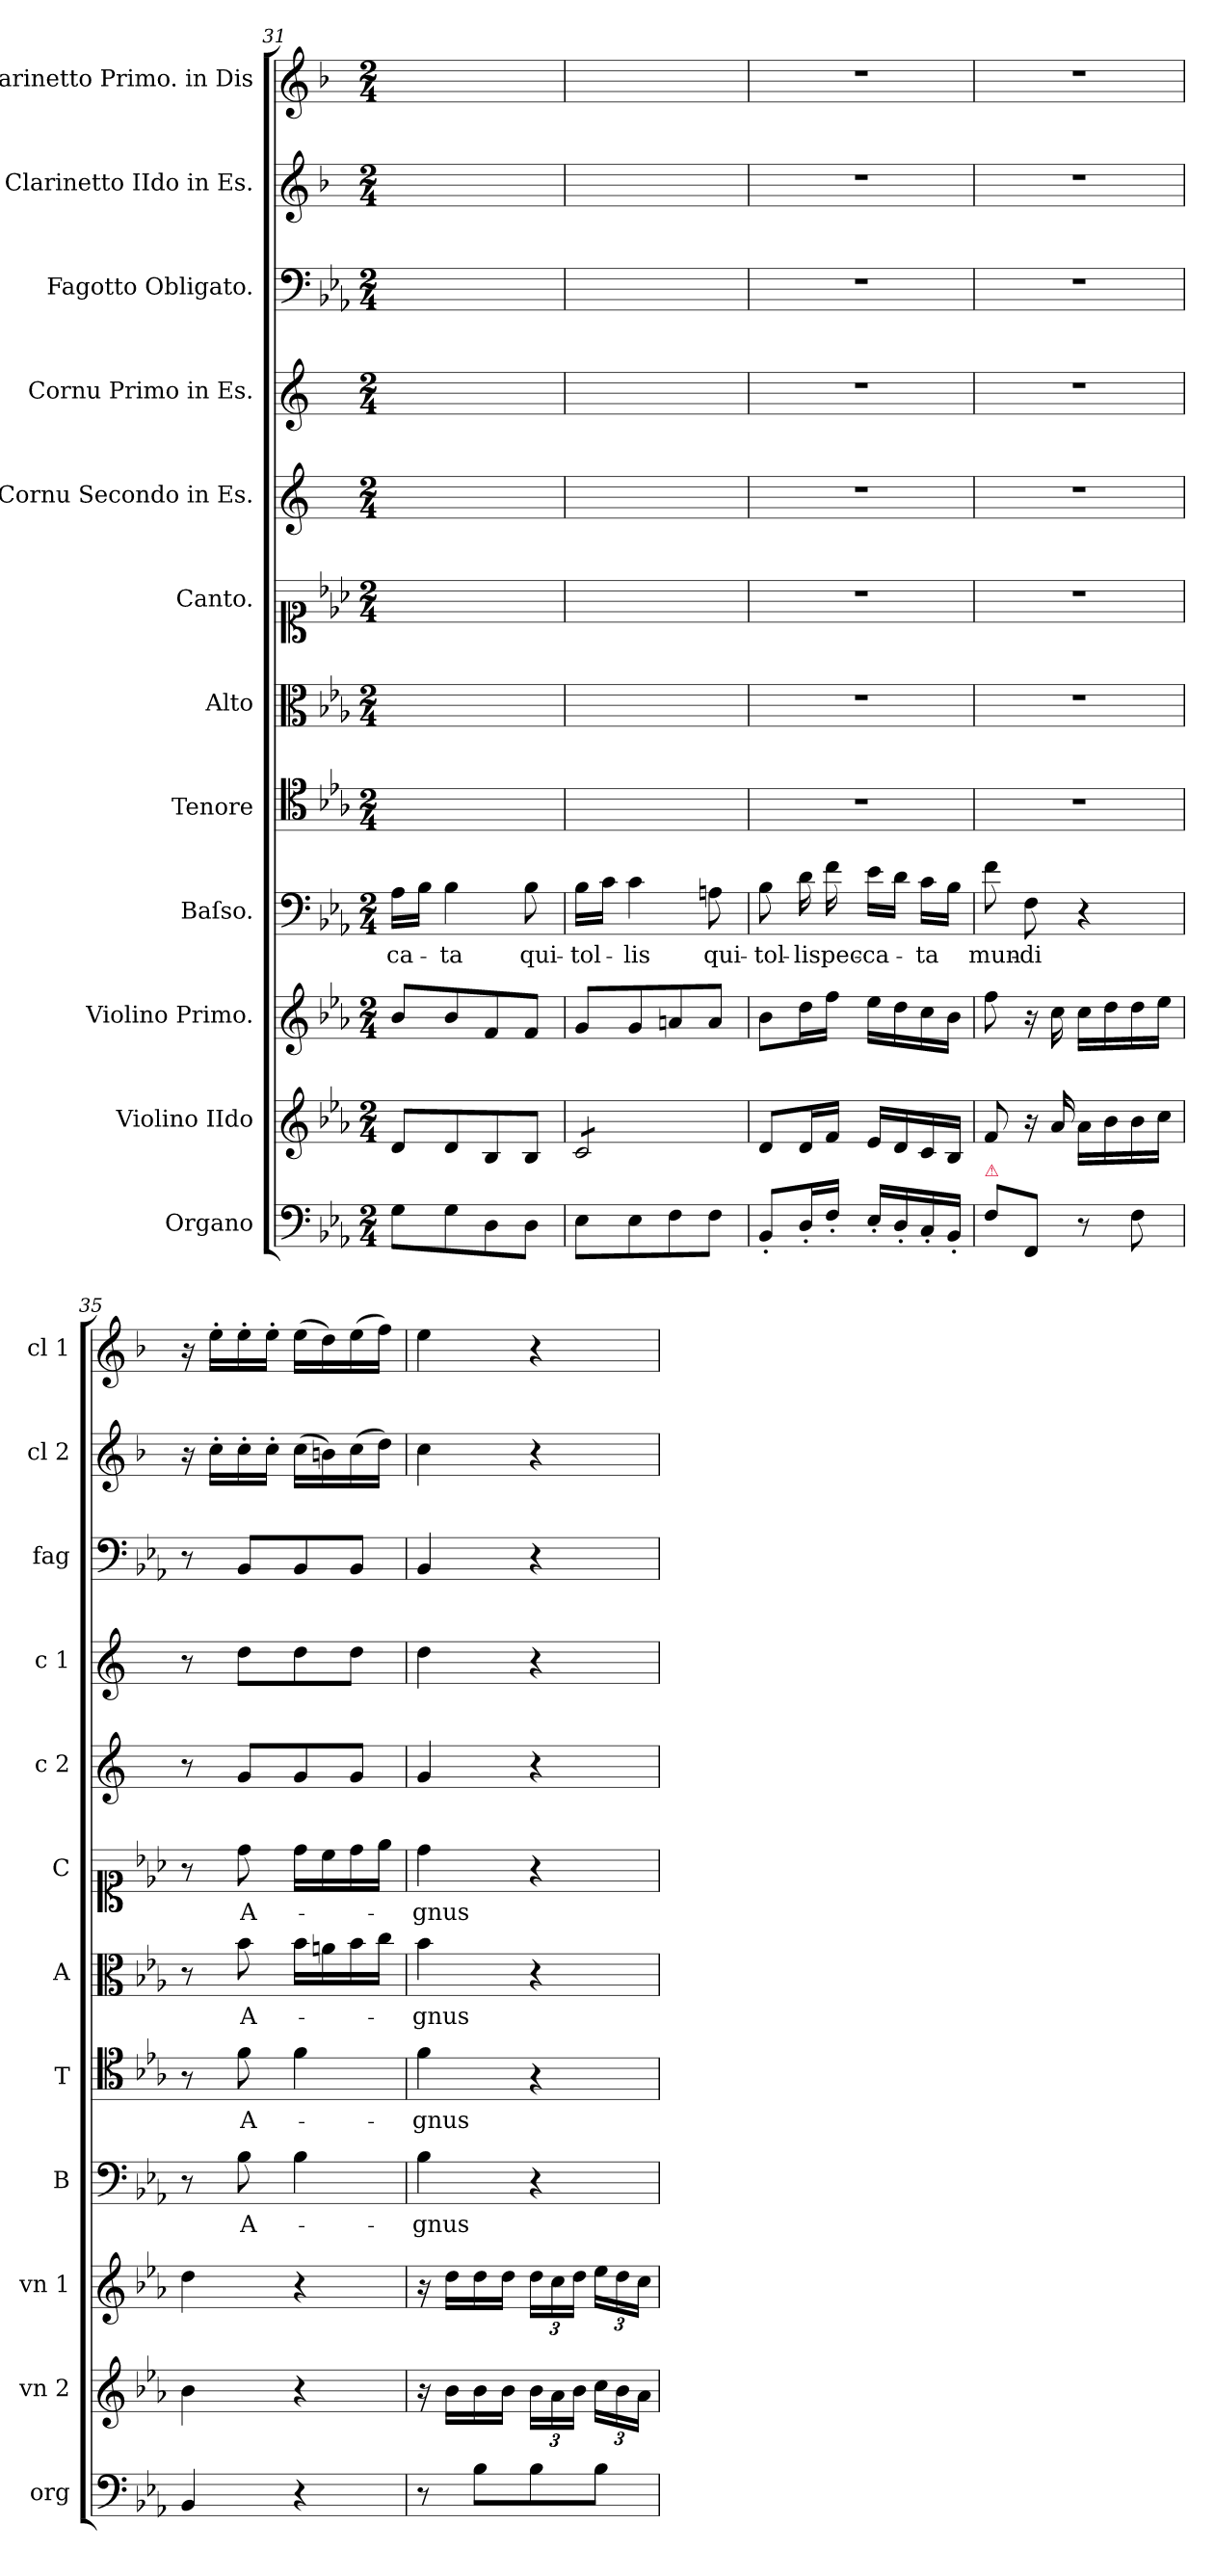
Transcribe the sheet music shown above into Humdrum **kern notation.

**kern	**kern	**kern	**kern	**text	**kern	**text	**kern	**text	**kern	**text	**kern	**kern	**kern	**kern	**kern
*part12	*part11	*part10	*part9	*part9	*part8	*part8	*part7	*part7	*part6	*part6	*part5	*part4	*part3	*part2	*part1
*staff12	*staff11	*staff10	*staff9	*staff9	*staff8	*staff8	*staff7	*staff7	*staff6	*staff6	*staff5	*staff4	*staff3	*staff2	*staff1
*I"Organo	*I"Violino IIdo	*I"Violino Primo.	*I"Baſso.	*	*I"Tenore	*	*I"Alto	*	*I"Canto.	*	*I"Cornu Secondo in Es.	*I"Cornu Primo in Es.	*I"Fagotto Obligato.	*I"Clarinetto IIdo in Es.	*I"Clarinetto Primo. in Dis
*I'org	*I'vn 2	*I'vn 1	*I'B	*	*I'T	*	*I'A	*	*I'C	*	*I'c 2	*I'c 1	*I'fag	*I'cl 2	*I'cl 1
*clefF4	*clefG2	*clefG2	*clefF4	*	*clefC4	*	*clefC3	*	*clefC1	*	*clefG2	*clefG2	*clefF4	*clefG2	*clefG2
*	*	*	*	*	*	*	*	*	*	*	*ITrd5c9	*ITrd5c9	*	*ITrd1c2	*ITrd1c2
*k[b-e-a-]	*k[b-e-a-]	*k[b-e-a-]	*k[b-e-a-]	*	*k[b-e-a-]	*	*k[b-e-a-]	*	*k[b-e-a-]	*	*k[b-e-a-]	*k[b-e-a-]	*k[b-e-a-]	*k[b-e-a-]	*k[b-e-a-]
*M2/4	*M2/4	*M2/4	*M2/4	*	*M2/4	*	*M2/4	*	*M2/4	*	*M2/4	*M2/4	*M2/4	*M2/4	*M2/4
=31	=31	=31	=31	=31	=31	=31	=31	=31	=31	=31	=31	=31	=31	=31	=31
8G\L	8d/L	8b-/L	16A-\LL	-ca-	2ryy	.	2ryy	.	2ryy	.	2ryy	2ryy	2ryy	2ryy	2ryy
.	.	.	16B-\JJ	.	.	.	.	.	.	.	.	.	.	.	.
8G\	8d/	8b-/	4B-\	-ta	.	.	.	.	.	.	.	.	.	.	.
8D\	8B-/	8f/	.	.	.	.	.	.	.	.	.	.	.	.	.
8D\J	8B-/J	8f/J	8B-\	qui-	.	.	.	.	.	.	.	.	.	.	.
=32	=32	=32	=32	=32	=32	=32	=32	=32	=32	=32	=32	=32	=32	=32	=32
*	*tremolo	*	*	*	*	*	*	*	*	*	*	*	*	*	*
8E-\L	8c/L	8g/L	16B-\LL	-tol-	2ryy	.	2ryy	.	2ryy	.	2ryy	2ryy	2ryy	2ryy	2ryy
.	.	.	16c\JJ	.	.	.	.	.	.	.	.	.	.	.	.
8E-\	8c/	8g/	4c\	-lis	.	.	.	.	.	.	.	.	.	.	.
8F\	8c/	8an/	.	.	.	.	.	.	.	.	.	.	.	.	.
8F\J	8c/J	8a/J	8An\	qui-	.	.	.	.	.	.	.	.	.	.	.
*	*Xtremolo	*	*	*	*	*	*	*	*	*	*	*	*	*	*
=33	=33	=33	=33	=33	=33	=33	=33	=33	=33	=33	=33	=33	=33	=33	=33
8BB-'/L	8d/L	8b-\L	8B-\	-tol-	2r	.	2r	.	2r	.	2r	2r	2r	2r	2r
16D'/L	16d/L	16dd\L	16d\	-lis	.	.	.	.	.	.	.	.	.	.	.
16F'/JJ	16f/JJ	16ff\JJ	16f\	pec-	.	.	.	.	.	.	.	.	.	.	.
16E-'/LL	16e-/LL	16ee-\LL	16e-\LL	-ca-	.	.	.	.	.	.	.	.	.	.	.
16D'/	16d/	16dd\	16d\JJ	.	.	.	.	.	.	.	.	.	.	.	.
16C'/	16c/	16cc\	16c\LL	-ta	.	.	.	.	.	.	.	.	.	.	.
16BB-'/JJ	16B-/JJ	16b-\JJ	16B-\JJ	.	.	.	.	.	.	.	.	.	.	.	.
=34	=34	=34	=34	=34	=34	=34	=34	=34	=34	=34	=34	=34	=34	=34	=34
!LO:TX:a:color=crimson:t=⚠	!	!	!	!	!	!	!	!	!	!	!	!	!	!	!
8F\L	8f/	8ff\	8f\	mun-	2r	.	2r	.	2r	.	2r	2r	2r	2r	2r
8FF/J	16r	16r	8F\	-di	.	.	.	.	.	.	.	.	.	.	.
.	16a-/	16cc\	.	.	.	.	.	.	.	.	.	.	.	.	.
8r	16a-\LL	16cc\LL	4r	.	.	.	.	.	.	.	.	.	.	.	.
.	16b-\	16dd\	.	.	.	.	.	.	.	.	.	.	.	.	.
8F\	16b-\	16dd\	.	.	.	.	.	.	.	.	.	.	.	.	.
.	16cc\JJ	16ee-\JJ	.	.	.	.	.	.	.	.	.	.	.	.	.
=35	=35	=35	=35	=35	=35	=35	=35	=35	=35	=35	=35	=35	=35	=35	=35
4BB-/	4b-\	4dd\	8r	.	8r	.	8r	.	8r	.	8r	8r	8r	16r	16r
.	.	.	.	.	.	.	.	.	.	.	.	.	.	16b-'\LL	16dd'\LL
.	.	.	8B-\	A-	8f\	A-	8b-\	A-	8dd\	A-	8B-/L	8f\L	8BB-/L	16b-'\	16dd'\
.	.	.	.	.	.	.	.	.	.	.	.	.	.	16b-'\JJ	16dd'\JJ
4r	4r	4r	4B-\	.	4f\	.	16b-\LL	.	16dd\LL	.	8B-/	8f\	8BB-/	(16b-\LL	(16dd\LL
.	.	.	.	.	.	.	16an\	.	16cc\	.	.	.	.	16an\)	16cc\)
.	.	.	.	.	.	.	16b-\	.	16dd\	.	8B-/J	8f\J	8BB-/J	(16b-\	(16dd\
.	.	.	.	.	.	.	16cc\JJ	.	16ee-\JJ	.	.	.	.	16cc\JJ)	16ee-\JJ)
=36	=36	=36	=36	=36	=36	=36	=36	=36	=36	=36	=36	=36	=36	=36	=36
8r	16r	16r	4B-\	-gnus	4f\	-gnus	4b-\	-gnus	4dd\	-gnus	4B-/	4f\	4BB-/	4b-\	4dd\
.	16b-\LL	16dd\LL	.	.	.	.	.	.	.	.	.	.	.	.	.
8B-\L	16b-\	16dd\	.	.	.	.	.	.	.	.	.	.	.	.	.
.	16b-\JJ	16dd\JJ	.	.	.	.	.	.	.	.	.	.	.	.	.
8B-\	24b-\LL	24dd\LL	4r	.	4r	.	4r	.	4r	.	4r	4r	4r	4r	4r
.	24a-\	24cc\	.	.	.	.	.	.	.	.	.	.	.	.	.
.	24b-\JJ	24dd\JJ	.	.	.	.	.	.	.	.	.	.	.	.	.
8B-\J	24cc\LL	24ee-\LL	.	.	.	.	.	.	.	.	.	.	.	.	.
.	24b-\	24dd\	.	.	.	.	.	.	.	.	.	.	.	.	.
.	24a-\JJ	24cc\JJ	.	.	.	.	.	.	.	.	.	.	.	.	.
=	=	=	=	=	=	=	=	=	=	=	=	=	=	=	=
*-	*-	*-	*-	*-	*-	*-	*-	*-	*-	*-	*-	*-	*-	*-	*-
